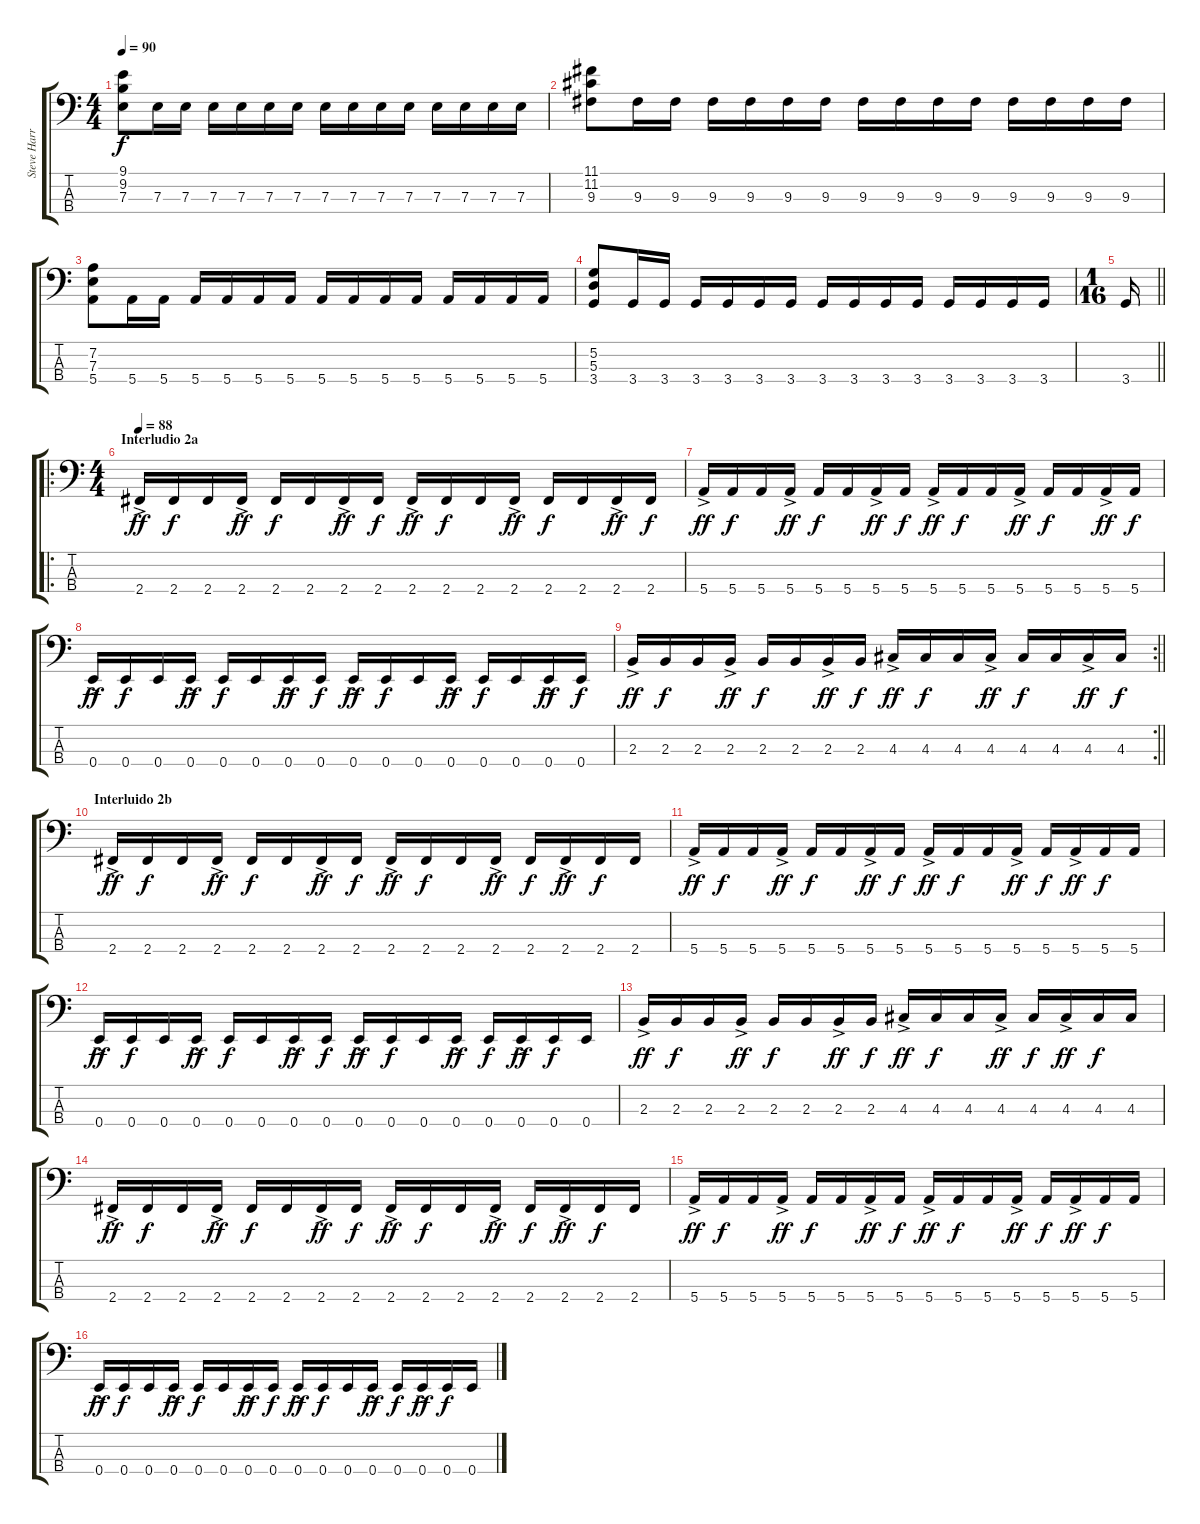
\track ("Steve Harris" "Steve Harr") {instrument electricbassfinger}
\staff {score tabs}
\tuning (G2 D2 A1 E1) {hide}
\ts (4 4)
\tempo 90
\clef f4
\ks c
(9.1 9.2 7.3).8{dy f} 7.3.16 7.3.16 7.3.16 7.3.16 7.3.16 7.3.16 7.3.16 7.3.16 7.3.16 7.3.16 7.3.16 7.3.16 7.3.16 7.3.16 |
(11.1 11.2 9.3).8 9.3.16 9.3.16 9.3.16 9.3.16 9.3.16 9.3.16 9.3.16 9.3.16 9.3.16 9.3.16 9.3.16 9.3.16 9.3.16 9.3.16 |
(7.2 7.3 5.4).8 5.4.16 5.4.16 5.4.16 5.4.16 5.4.16 5.4.16 5.4.16 5.4.16 5.4.16 5.4.16 5.4.16 5.4.16 5.4.16 5.4.16 |
(5.2 5.3 3.4).8 3.4.16 3.4.16 3.4.16 3.4.16 3.4.16 3.4.16 3.4.16 3.4.16 3.4.16 3.4.16 3.4.16 3.4.16 3.4.16 3.4.16 |
\ts (1 16)
\barLineRight lightlight
3.4.16 |
\ro
\ts (4 4)
\section ("" "Interludio 2a")
\tempo 88
2.4{ac}.16{dy ff} 2.4.16{dy f} 2.4.16 2.4{ac}.16{dy ff} 2.4.16{dy f} 2.4.16 2.4{ac}.16{dy ff} 2.4.16{dy f} 2.4{ac}.16{dy ff} 2.4.16{dy f} 2.4.16 2.4{ac}.16{dy ff} 2.4.16{dy f} 2.4.16 2.4{ac}.16{dy ff} 2.4.16{dy f} |
5.4{ac}.16{dy ff} 5.4.16{dy f} 5.4.16 5.4{ac}.16{dy ff} 5.4.16{dy f} 5.4.16 5.4{ac}.16{dy ff} 5.4.16{dy f} 5.4{ac}.16{dy ff} 5.4.16{dy f} 5.4.16 5.4{ac}.16{dy ff} 5.4.16{dy f} 5.4.16 5.4{ac}.16{dy ff} 5.4.16{dy f} |
0.4{ac}.16{dy ff} 0.4.16{dy f} 0.4.16 0.4{ac}.16{dy ff} 0.4.16{dy f} 0.4.16 0.4{ac}.16{dy ff} 0.4.16{dy f} 0.4{ac}.16{dy ff} 0.4.16{dy f} 0.4.16 0.4{ac}.16{dy ff} 0.4.16{dy f} 0.4.16 0.4{ac}.16{dy ff} 0.4.16{dy f} |
\rc 2
\barLineRight lightlight
2.3{ac}.16{dy ff} 2.3.16{dy f} 2.3.16 2.3{ac}.16{dy ff} 2.3.16{dy f} 2.3.16 2.3{ac}.16{dy ff} 2.3.16{dy f} 4.3{ac}.16{dy ff} 4.3.16{dy f} 4.3.16 4.3{ac}.16{dy ff} 4.3.16{dy f} 4.3.16 4.3{ac}.16{dy ff} 4.3.16{dy f} |
\section ("" "Interluido 2b")
2.4{ac}.16{dy ff} 2.4.16{dy f} 2.4.16 2.4{ac}.16{dy ff} 2.4.16{dy f} 2.4.16 2.4{ac}.16{dy ff} 2.4.16{dy f} 2.4{ac}.16{dy ff} 2.4.16{dy f} 2.4.16 2.4{ac}.16{dy ff} 2.4.16{dy f} 2.4{ac}.16{dy ff} 2.4.16{dy f} 2.4.16 |
5.4{ac}.16{dy ff} 5.4.16{dy f} 5.4.16 5.4{ac}.16{dy ff} 5.4.16{dy f} 5.4.16 5.4{ac}.16{dy ff} 5.4.16{dy f} 5.4{ac}.16{dy ff} 5.4.16{dy f} 5.4.16 5.4{ac}.16{dy ff} 5.4.16{dy f} 5.4{ac}.16{dy ff} 5.4.16{dy f} 5.4.16 |
0.4{ac}.16{dy ff} 0.4.16{dy f} 0.4.16 0.4{ac}.16{dy ff} 0.4.16{dy f} 0.4.16 0.4{ac}.16{dy ff} 0.4.16{dy f} 0.4{ac}.16{dy ff} 0.4.16{dy f} 0.4.16 0.4{ac}.16{dy ff} 0.4.16{dy f} 0.4{ac}.16{dy ff} 0.4.16{dy f} 0.4.16 |
2.3{ac}.16{dy ff} 2.3.16{dy f} 2.3.16 2.3{ac}.16{dy ff} 2.3.16{dy f} 2.3.16 2.3{ac}.16{dy ff} 2.3.16{dy f} 4.3{ac}.16{dy ff} 4.3.16{dy f} 4.3.16 4.3{ac}.16{dy ff} 4.3.16{dy f} 4.3{ac}.16{dy ff} 4.3.16{dy f} 4.3.16 |
2.4{ac}.16{dy ff} 2.4.16{dy f} 2.4.16 2.4{ac}.16{dy ff} 2.4.16{dy f} 2.4.16 2.4{ac}.16{dy ff} 2.4.16{dy f} 2.4{ac}.16{dy ff} 2.4.16{dy f} 2.4.16 2.4{ac}.16{dy ff} 2.4.16{dy f} 2.4{ac}.16{dy ff} 2.4.16{dy f} 2.4.16 |
5.4{ac}.16{dy ff} 5.4.16{dy f} 5.4.16 5.4{ac}.16{dy ff} 5.4.16{dy f} 5.4.16 5.4{ac}.16{dy ff} 5.4.16{dy f} 5.4{ac}.16{dy ff} 5.4.16{dy f} 5.4.16 5.4{ac}.16{dy ff} 5.4.16{dy f} 5.4{ac}.16{dy ff} 5.4.16{dy f} 5.4.16 |
0.4{ac}.16{dy ff} 0.4.16{dy f} 0.4.16 0.4{ac}.16{dy ff} 0.4.16{dy f} 0.4.16 0.4{ac}.16{dy ff} 0.4.16{dy f} 0.4{ac}.16{dy ff} 0.4.16{dy f} 0.4.16 0.4{ac}.16{dy ff} 0.4.16{dy f} 0.4{ac}.16{dy ff} 0.4.16{dy f} 0.4.16
